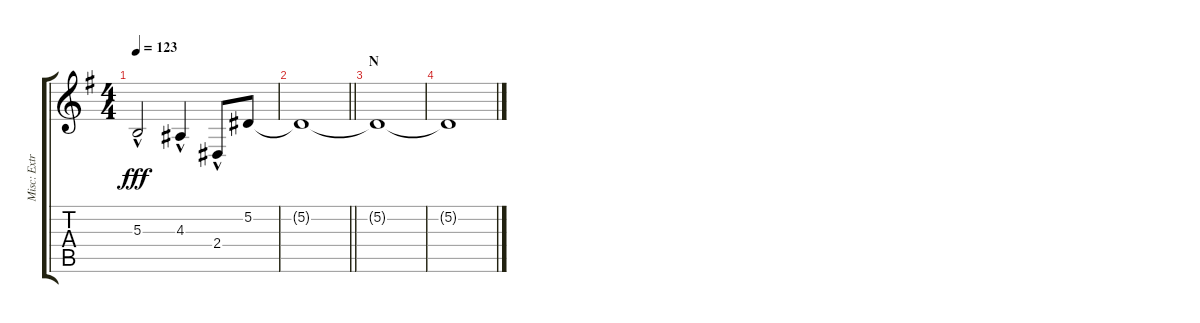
\track ("Misc: Extra" "Misc: Extr") {instrument choiraahs}
\staff {score tabs}
\tuning (Eb4 Bb3 Gb3 Db3 Ab2 Eb2) {hide}
\ts (4 4)
\tempo 123
\clef g2
\ks g
5.3{hac}.2{dy fff} 4.3{hac}.4 2.4{hac}.8 5.2.8 |
\barLineRight lightlight
5.2{t}.1 |
\section ("" "N")
5.2{t}.1{volume 0} |
5.2{t}.1
